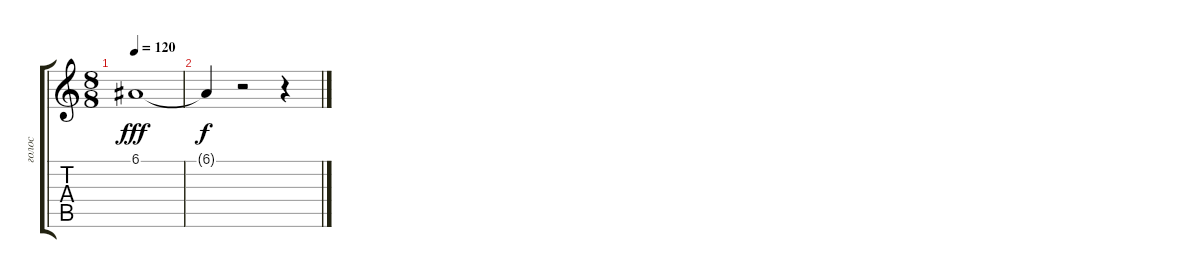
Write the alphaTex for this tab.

\track ("голос" "голос") {instrument fx5brightness}
\staff {score tabs}
\tuning (E4 B3 G3 D3 A2 E2) {hide}
\ts (8 8)
\tempo 120
\clef g2
\ks c
6.1.1{dy fff} |
6.1{t}.4{dy f} r.2 r.4
